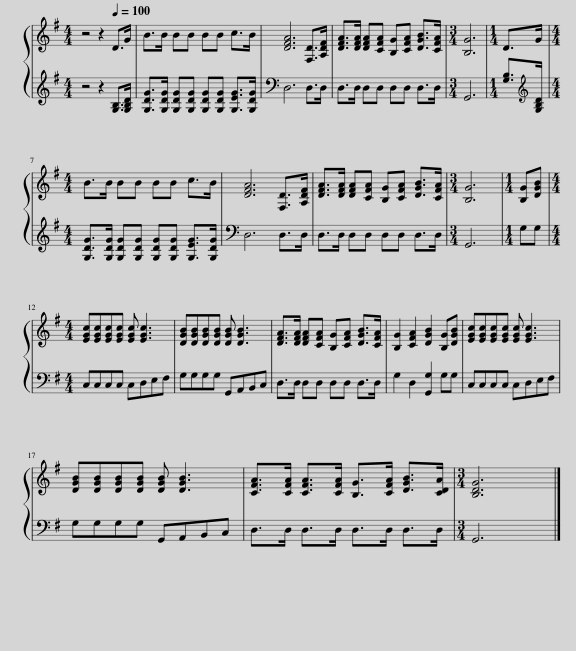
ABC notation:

X:1
%%score { 1 | 2 }
L:1/8
M:4/4
I:linebreak $
K:G
V:1 treble
V:2 treble
V:1
 z4 z2[Q:1/4=100] D>G | B>B BB BB c>B | [DFA]6 [F,D]>[A,DF] | [DFA]>[DFA] [DFA][CFA] [B,G][CFA] [DGB]>[CFA] |[M:3/4] [B,G]6 | %5
[M:1/4] D>G |$[M:4/4] B>B BB BB c>B | [DFA]6 [F,D]>[A,DF] | [DFA]>[DFA] [DFA][CFA] [B,G][CFA] [DGB]>[CFA] |[M:3/4] [B,G]6 | %10
[M:1/4] [B,G][DGB] |$[M:4/4] [EGc][EGc][EGc][EGc] [EGc] [EGc]3 | [DGB][DGB][DGB][DGB] [DGB] [DGB]3 | [DFA]>[DFA] [DFA][CFA] [B,G][CFA] [DGB]>[CFA] | [B,G]2 [CFA]2 [DGB]2 [B,G][DGB] | %15
 [EGc][EGc][EGc][EGc] [EGc] [EGc]3 |$ [DGB][DGB][DGB][DGB] [DGB] [DGB]3 | [CFA]>[CFA] [CFA]>[CFA] [B,G]>[CFA] [DGB]>[CDA] |[M:3/4] [B,DG]6 |] %19
V:2
 z4 z2 [G,B,]>[G,B,D] | [G,DG]>[G,DG] [G,DG][G,DG] [G,DG][G,DG] [G,EG]>[G,DG] | D,6 D,>D, | D,>D, D,D, D,D, D,>D, |[M:3/4] G,,6 | %5
[M:1/4] [G,B,]>[K:treble][G,B,D] |$[M:4/4] [G,DG]>[G,DG] [G,DG][G,DG] [G,DG][G,DG] [G,EG]>[G,DG] | D,6 D,>D, | D,>D, D,D, D,D, D,>D, |[M:3/4] G,,6 | %10
[M:1/4] G,G, |$[M:4/4] C,C,C,C, C,D,E,F, | G,G,G,G, G,,A,,B,,C, | D,>D, D,D, D,D, D,>D, | G,2 D,2 [G,,G,]2 G,G, | %15
 C,C,C,C, C,D,E,F, |$ G,G,G,G, G,,A,,B,,C, | D,>D, D,>D, D,>D, D,>D, |[M:3/4] G,,6 |] %19
